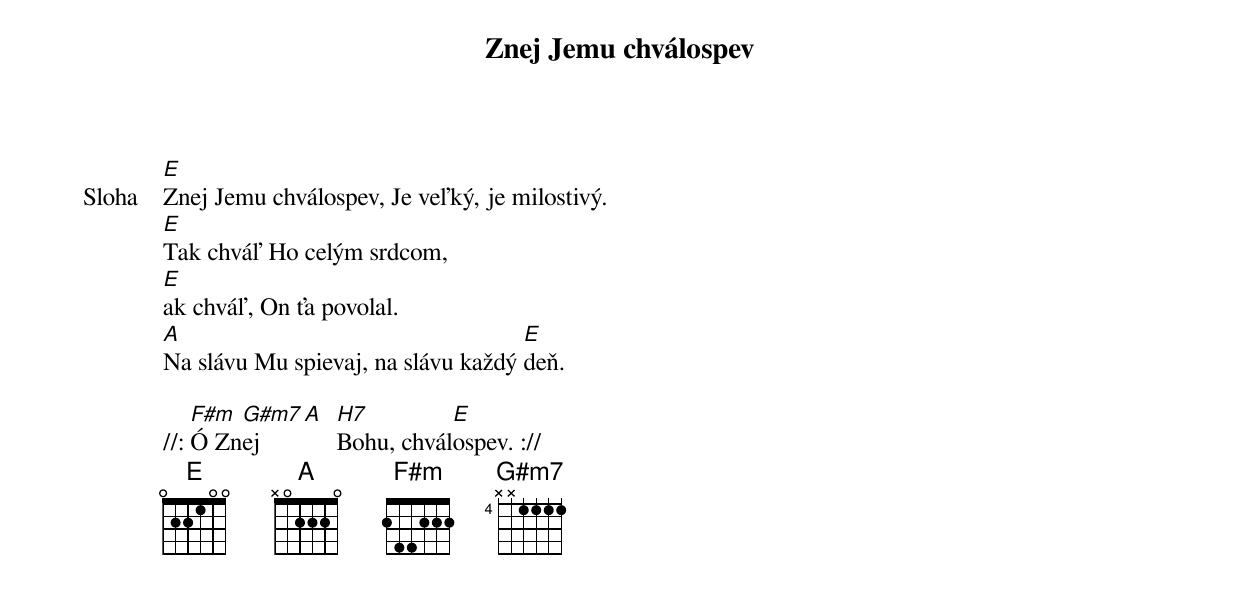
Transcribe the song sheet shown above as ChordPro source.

{title: Znej Jemu chválospev}

{start_of_verse: Sloha}
[E]Znej Jemu chválospev, Je veľký, je milostivý.
[E]Tak chváľ Ho celým srdcom,
[E]ak chváľ, On ťa povolal.
[A]Na slávu Mu spievaj, na slávu každý [E]deň.

//: [F#m]Ó Zn[G#m7]ej   [A]  [H7]Bohu, chvál[E]ospev. ://
{end_of_verse}
